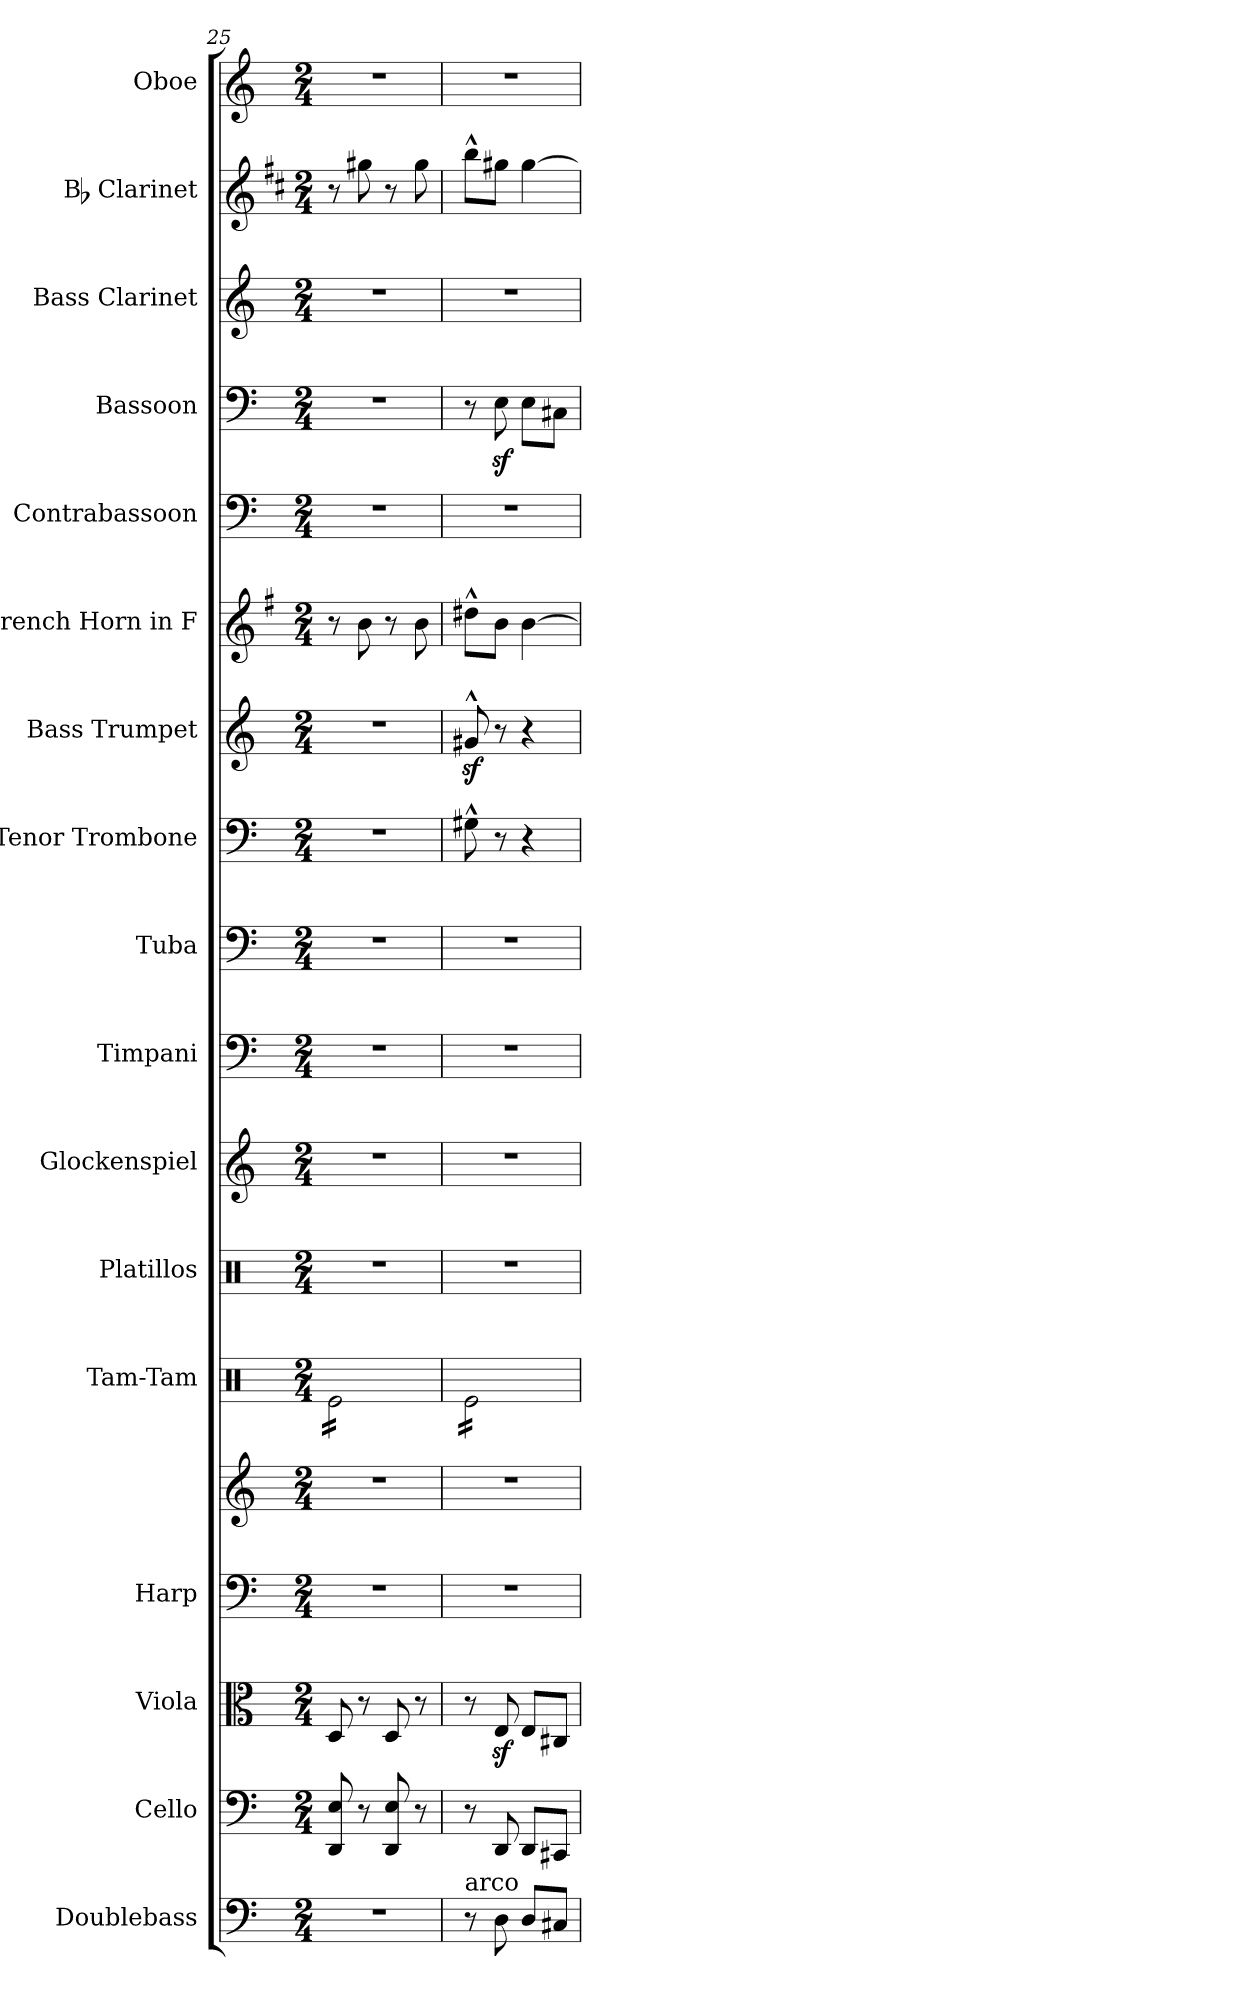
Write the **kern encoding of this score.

**kern	**kern	**kern	**kern	**kern	**kern	**kern	**kern	**kern	**kern	**kern	**kern	**kern	**kern	**kern	**kern	**kern	**kern
*part17	*part16	*part15	*part14	*part14	*part13	*part12	*part11	*part10	*part9	*part8	*part7	*part6	*part5	*part4	*part3	*part2	*part1
*staff18	*staff17	*staff16	*staff15	*staff14	*staff13	*staff12	*staff11	*staff10	*staff9	*staff8	*staff7	*staff6	*staff5	*staff4	*staff3	*staff2	*staff1
*I"Doublebass	*I"Cello	*I"Viola	*I"Harp	*	*I"Tam-Tam	*I"Platillos	*I"Glockenspiel	*I"Timpani	*I"Tuba	*I"Tenor Trombone	*I"Bass Trumpet	*I"French Horn in F	*I"Contrabassoon	*I"Bassoon	*I"Bass Clarinet	*I"Bb Clarinet	*I"Oboe
*	*	*I'Vla.	*I'Arp.	*	*	*I'Plat.	*I'Glk.	*	*I'Tba.	*	*	*	*	*	*	*	*I'Ob.
*clefF4	*clefF4	*clefC3	*clefF4	*clefG2	*clefX	*clefX	*clefG2	*clefF4	*clefF4	*clefF4	*clefG2	*clefG2	*clefF4	*clefF4	*clefG2	*clefG2	*clefG2
*ITrd7c12	*	*	*	*	*	*	*ITrd-14c-24	*	*	*	*ITrd8c14	*ITrd4c7	*ITrd7c12	*	*ITrd8c14	*ITrd1c2	*
*k[]	*k[]	*k[]	*k[]	*k[]	*k[]	*k[]	*k[]	*k[]	*k[]	*k[]	*k[]	*k[]	*k[]	*k[]	*k[]	*k[]	*k[]
*M2/4	*M2/4	*M2/4	*M2/4	*M2/4	*M2/4	*M2/4	*M2/4	*M2/4	*M2/4	*M2/4	*M2/4	*M2/4	*M2/4	*M2/4	*M2/4	*M2/4	*M2/4
=25	=25	=25	=25	=25	=25	=25	=25	=25	=25	=25	=25	=25	=25	=25	=25	=25	=25
*	*	*	*	*	*tremolo	*	*	*	*	*	*	*	*	*	*	*	*
2r	8DD/ 8E/	8D/	2r	2r	16Re\LL	2r	2r	2r	2r	2r	2r	8r	2r	2r	2r	8r	2r
.	.	.	.	.	16Re\	.	.	.	.	.	.	.	.	.	.	.	.
.	8r	8r	.	.	16Re\	.	.	.	.	.	.	8e\	.	.	.	8ff#X\	.
.	.	.	.	.	16Re\	.	.	.	.	.	.	.	.	.	.	.	.
.	8DD/ 8E/	8D/	.	.	16Re\	.	.	.	.	.	.	8r	.	.	.	8r	.
.	.	.	.	.	16Re\	.	.	.	.	.	.	.	.	.	.	.	.
.	8r	8r	.	.	16Re\	.	.	.	.	.	.	8e\	.	.	.	8ff#\	.
.	.	.	.	.	16Re\JJ	.	.	.	.	.	.	.	.	.	.	.	.
=26	=26	=26	=26	=26	=26	=26	=26	=26	=26	=26	=26	=26	=26	=26	=26	=26	=26
!LO:TX:a:t=arco	!	!	!	!	!	!	!	!	!	!	!	!	!	!	!	!	!
8r	8r	8r	2r	2r	16Re\LL	2r	2r	2r	2r	8G#X^^\	8G#Xz<^^/	8g#X^^\L	2r	8r	2r	8aa^^\L	2r
.	.	.	.	.	16Re\	.	.	.	.	.	.	.	.	.	.	.	.
8DD\	8DD/	8Ez</	.	.	16Re\	.	.	.	.	8r	8r	8e\J	.	8Ez<\	.	8ff#X\J	.
.	.	.	.	.	16Re\	.	.	.	.	.	.	.	.	.	.	.	.
8DD/L	8DD/L	8E/L	.	.	16Re\	.	.	.	.	4r	4r	[4e\	.	8E\L	.	[4ff#\	.
.	.	.	.	.	16Re\	.	.	.	.	.	.	.	.	.	.	.	.
8CC#X/J	8CC#X/J	8C#X/J	.	.	16Re\	.	.	.	.	.	.	.	.	8C#X\J	.	.	.
.	.	.	.	.	16Re\JJ	.	.	.	.	.	.	.	.	.	.	.	.
*	*	*	*	*	*Xtremolo	*	*	*	*	*	*	*	*	*	*	*	*
=	=	=	=	=	=	=	=	=	=	=	=	=	=	=	=	=	=
*-	*-	*-	*-	*-	*-	*-	*-	*-	*-	*-	*-	*-	*-	*-	*-	*-	*-
